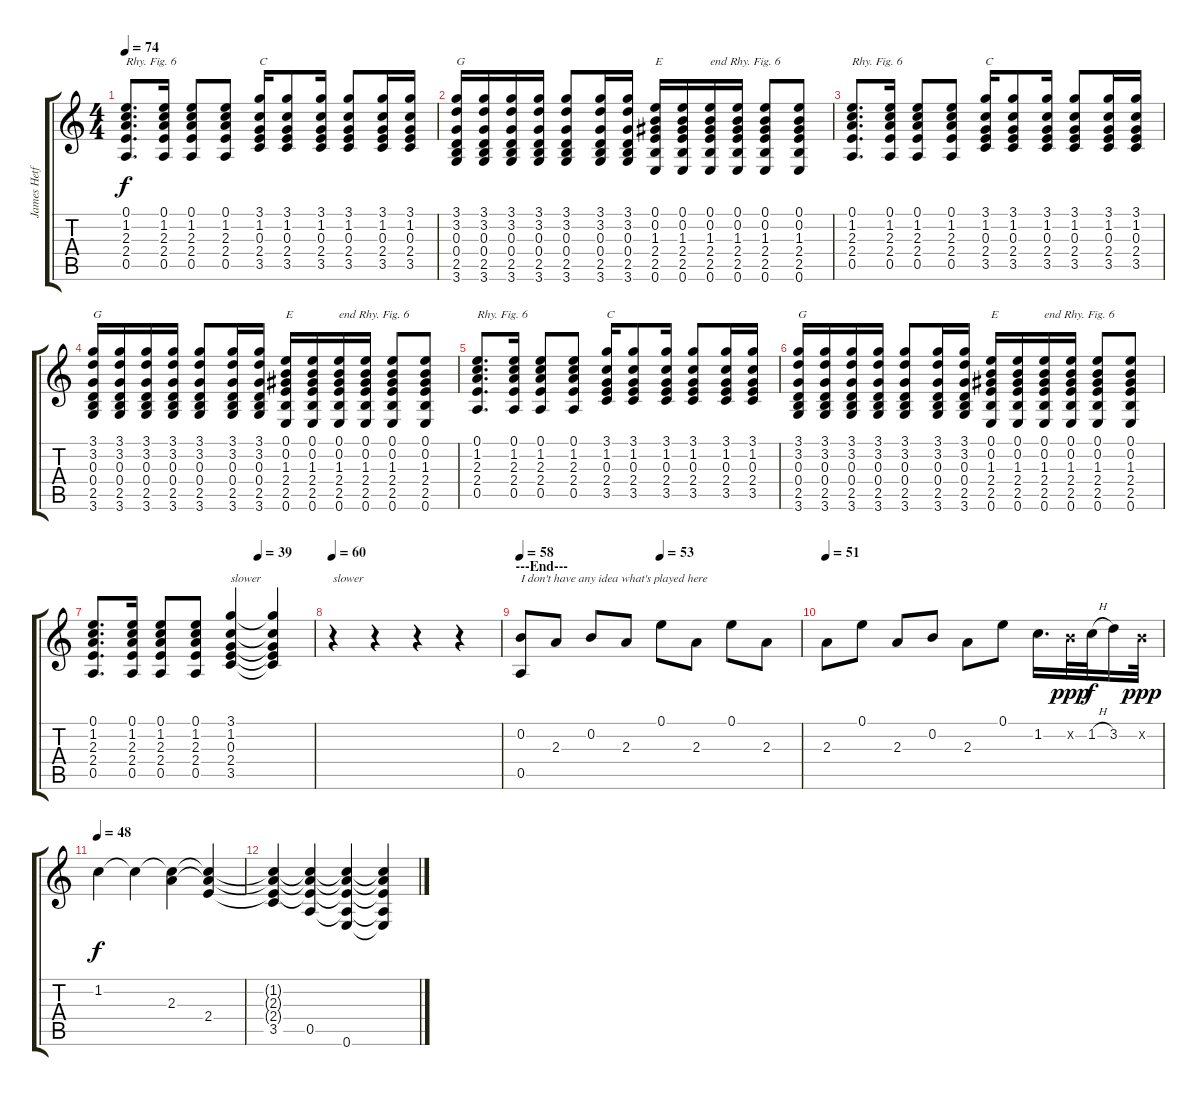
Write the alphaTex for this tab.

\track ("James Hetfield" "James Hetf") {instrument acousticguitarsteel}
\staff {score tabs}
\tuning (E4 B3 G3 D3 A2 E2) {hide}
\ts (4 4)
\tempo 74
\clef g2
\ks c
(0.1 1.2 2.3 2.4 0.5).8{d txt "Rhy. Fig. 6" dy f} (0.1 1.2 2.3 2.4 0.5).16 (0.1 1.2 2.3 2.4 0.5).8 (0.1 1.2 2.3 2.4 0.5).8 (3.1 1.2 0.3 2.4 3.5).16{txt "C"} (3.1 1.2 0.3 2.4 3.5).8 (3.1 1.2 0.3 2.4 3.5).16 (3.1 1.2 0.3 2.4 3.5).8 (3.1 1.2 0.3 2.4 3.5).16 (3.1 1.2 0.3 2.4 3.5).16 |
(3.1 3.2 0.3 0.4 2.5 3.6).16{txt "G"} (3.1 3.2 0.3 0.4 2.5 3.6).16 (3.1 3.2 0.3 0.4 2.5 3.6).16 (3.1 3.2 0.3 0.4 2.5 3.6).16 (3.1 3.2 0.3 0.4 2.5 3.6).8 (3.1 3.2 0.3 0.4 2.5 3.6).16 (3.1 3.2 0.3 0.4 2.5 3.6).16 (0.1 0.2 1.3 2.4 2.5 0.6).16{txt "E"} (0.1 0.2 1.3 2.4 2.5 0.6).16 (0.1 0.2 1.3 2.4 2.5 0.6).16{txt "end Rhy. Fig. 6"} (0.1 0.2 1.3 2.4 2.5 0.6).16 (0.1 0.2 1.3 2.4 2.5 0.6).8 (0.1 0.2 1.3 2.4 2.5 0.6).8 |
(0.1 1.2 2.3 2.4 0.5).8{d txt "Rhy. Fig. 6"} (0.1 1.2 2.3 2.4 0.5).16 (0.1 1.2 2.3 2.4 0.5).8 (0.1 1.2 2.3 2.4 0.5).8 (3.1 1.2 0.3 2.4 3.5).16{txt "C"} (3.1 1.2 0.3 2.4 3.5).8 (3.1 1.2 0.3 2.4 3.5).16 (3.1 1.2 0.3 2.4 3.5).8 (3.1 1.2 0.3 2.4 3.5).16 (3.1 1.2 0.3 2.4 3.5).16 |
(3.1 3.2 0.3 0.4 2.5 3.6).16{txt "G"} (3.1 3.2 0.3 0.4 2.5 3.6).16 (3.1 3.2 0.3 0.4 2.5 3.6).16 (3.1 3.2 0.3 0.4 2.5 3.6).16 (3.1 3.2 0.3 0.4 2.5 3.6).8 (3.1 3.2 0.3 0.4 2.5 3.6).16 (3.1 3.2 0.3 0.4 2.5 3.6).16 (0.1 0.2 1.3 2.4 2.5 0.6).16{txt "E"} (0.1 0.2 1.3 2.4 2.5 0.6).16 (0.1 0.2 1.3 2.4 2.5 0.6).16{txt "end Rhy. Fig. 6"} (0.1 0.2 1.3 2.4 2.5 0.6).16 (0.1 0.2 1.3 2.4 2.5 0.6).8 (0.1 0.2 1.3 2.4 2.5 0.6).8 |
(0.1 1.2 2.3 2.4 0.5).8{d txt "Rhy. Fig. 6"} (0.1 1.2 2.3 2.4 0.5).16 (0.1 1.2 2.3 2.4 0.5).8 (0.1 1.2 2.3 2.4 0.5).8 (3.1 1.2 0.3 2.4 3.5).16{txt "C"} (3.1 1.2 0.3 2.4 3.5).8 (3.1 1.2 0.3 2.4 3.5).16 (3.1 1.2 0.3 2.4 3.5).8 (3.1 1.2 0.3 2.4 3.5).16 (3.1 1.2 0.3 2.4 3.5).16 |
(3.1 3.2 0.3 0.4 2.5 3.6).16{txt "G"} (3.1 3.2 0.3 0.4 2.5 3.6).16 (3.1 3.2 0.3 0.4 2.5 3.6).16 (3.1 3.2 0.3 0.4 2.5 3.6).16 (3.1 3.2 0.3 0.4 2.5 3.6).8 (3.1 3.2 0.3 0.4 2.5 3.6).16 (3.1 3.2 0.3 0.4 2.5 3.6).16 (0.1 0.2 1.3 2.4 2.5 0.6).16{txt "E"} (0.1 0.2 1.3 2.4 2.5 0.6).16 (0.1 0.2 1.3 2.4 2.5 0.6).16{txt "end Rhy. Fig. 6"} (0.1 0.2 1.3 2.4 2.5 0.6).16 (0.1 0.2 1.3 2.4 2.5 0.6).8 (0.1 0.2 1.3 2.4 2.5 0.6).8 |
\tempo (39 0.75)
(0.1 1.2 2.3 2.4 0.5).8{d} (0.1 1.2 2.3 2.4 0.5).16 (0.1 1.2 2.3 2.4 0.5).8 (0.1 1.2 2.3 2.4 0.5).8 (3.1 1.2 0.3 2.4 3.5).4{txt "slower"} (3.1{t} 1.2{t} 0.3{t} 2.4{t} 3.5{t}).4 |
\tempo 60
r.4{txt "slower"} r.4 r.4 r.4 |
\section ("" "---End---")
\tempo 58
\tempo (53 0.5)
(0.2 0.5).8{txt "I don't have any idea what's played here" volume 12} 2.3.8 0.2.8 2.3.8 0.1.8 2.3.8 0.1.8 2.3.8 |
\tempo 51
2.3.8 0.1.8 2.3.8 0.2.8 2.3.8 0.1.8 1.2.16{d} 0.2{x}.32{dy ppp} 1.2{h}.32{dy f} 3.2.16 0.2{x}.32{dy ppp} |
\tempo 48
1.2.4{dy f} 1.2{t}.4 (1.2{t} 2.3).4 (1.2{t} 2.3{t} 2.4).4 |
(1.2{t} 2.3{t} 2.4{t} 3.5).4 (1.2{t} 2.3{t} 2.4{t} 0.5).4 (1.2{t} 2.3{t} 2.4{t} 0.5{t} 0.6).4 (1.2{t} 2.3{t} 2.4{t} 0.5{t} 0.6{t}).4
